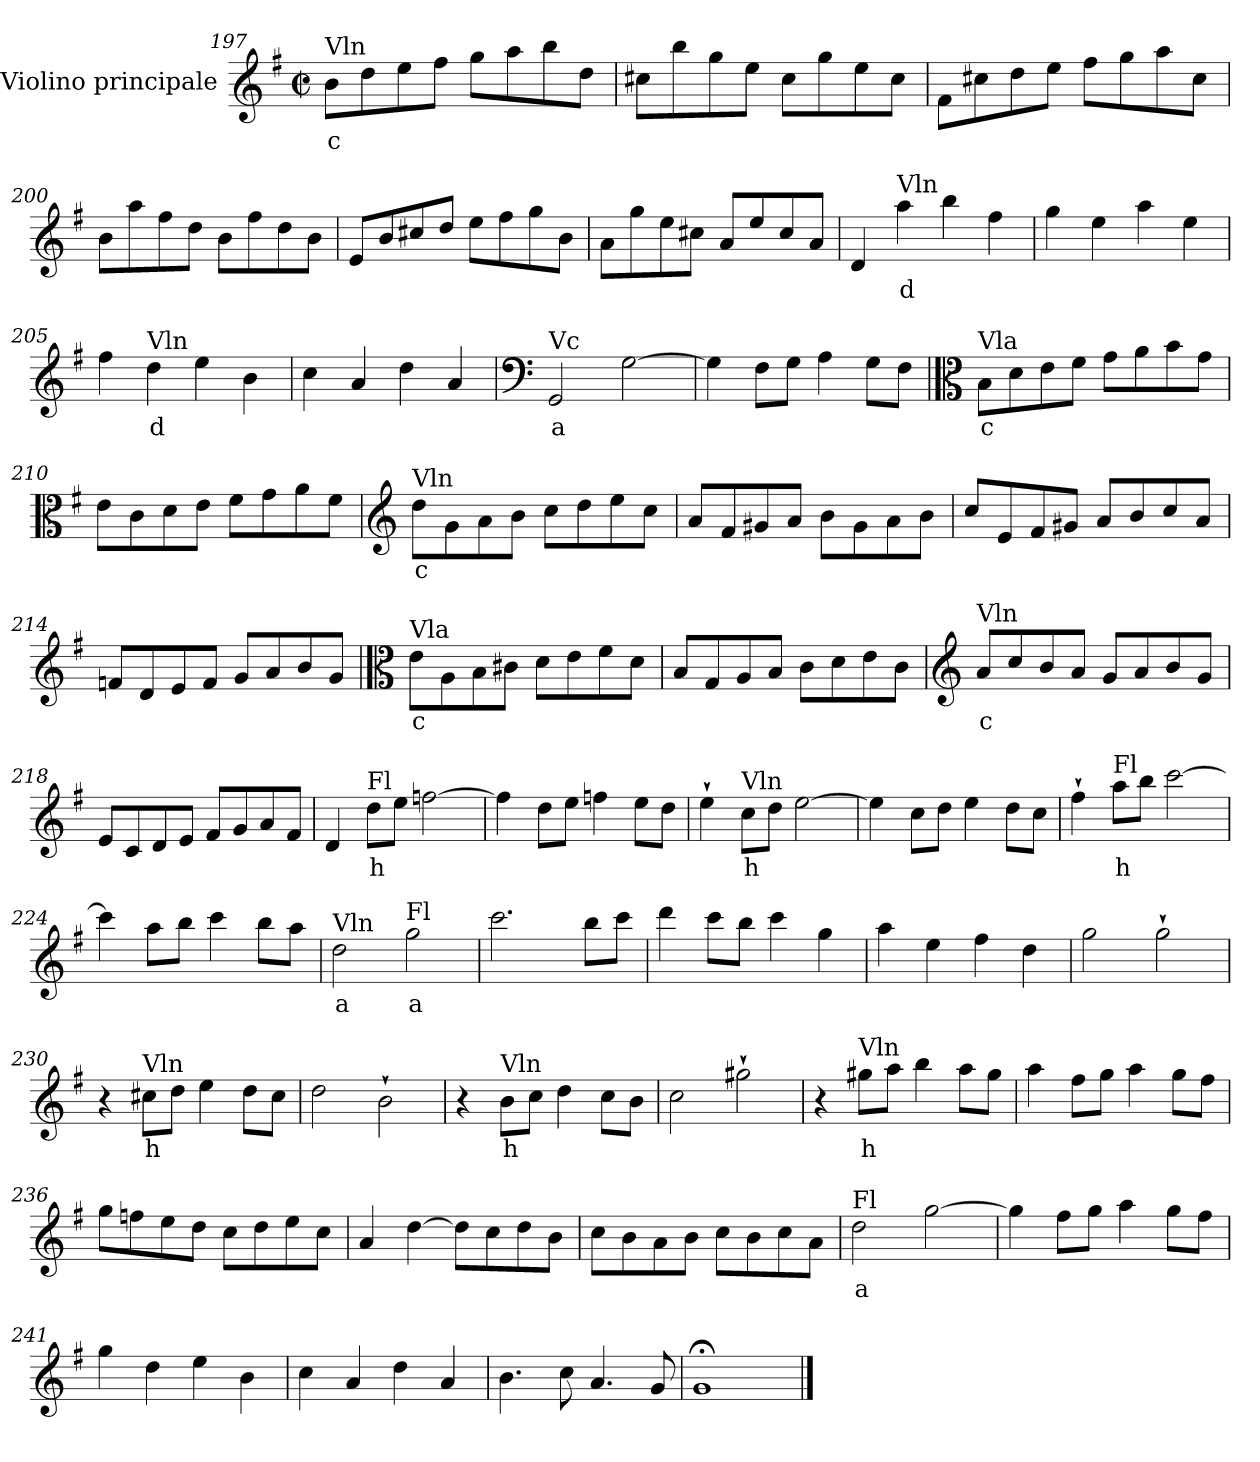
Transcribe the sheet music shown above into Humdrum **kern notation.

**kern	**text
*part1	*part1
*staff1	*staff1
*I"Violino principale	*
*I'Vln. p.	*
*clefG2	*
*k[f#]	*
*M2/2	*
*met(c|)	*
=197	=197
!LO:TX:a:t=Vln	!
!	!LO:LY:color=#FF0000
8b\L	c
8dd\	.
8ee\	.
8ff#\J	.
8gg\L	.
8aa\	.
8bb\	.
8dd\J	.
=198	=198
8cc#X\L	.
8bb\	.
8gg\	.
8ee\J	.
8cc#\L	.
8gg\	.
8ee\	.
8cc#\J	.
=199	=199
8f#\L	.
8cc#X\	.
8dd\	.
8ee\J	.
8ff#\L	.
8gg\	.
8aa\	.
8cc#\J	.
=200	=200
8b\L	.
8aa\	.
8ff#\	.
8dd\J	.
8b\L	.
8ff#\	.
8dd\	.
8b\J	.
=201	=201
8e/L	.
8b/	.
8cc#X/	.
8dd/J	.
8ee\L	.
8ff#\	.
8gg\	.
8b\J	.
=202	=202
8a\L	.
8gg\	.
8ee\	.
8cc#X\J	.
8a/L	.
8ee/	.
8cc#/	.
8a/J	.
=203	=203
4d	.
!LO:TX:a:t=Vln	!
!	!LO:LY:color=#FF0000
4aa	d
4bb	.
4ff#	.
=204	=204
4gg	.
4ee	.
4aa	.
4ee	.
=205	=205
4ff#	.
!LO:TX:a:t=Vln	!
!	!LO:LY:color=#FF0000
4dd	d
4ee	.
4b	.
=206	=206
4cc	.
4a	.
4dd	.
4a	.
=207	=207
*clefF4	*
!LO:TX:a:t=Vc	!
!	!LO:LY:color=#FF0000
2GG	a
[2G	.
=208	=208
4G]	.
8F#\L	.
8G\J	.
4A	.
8G\L	.
8F#\J	.
=209	=209
*clefC3	*
!LO:TX:a:t=Vla	!
!	!LO:LY:color=#FF0000
8B\L	c
8d\	.
8e\	.
8f#\J	.
8g\L	.
8a\	.
8b\	.
8g\J	.
=210	=210
8e\L	.
8c\	.
8d\	.
8e\J	.
8f#\L	.
8g\	.
8a\	.
8f#\J	.
=211	=211
*clefG2	*
!LO:TX:a:t=Vln	!
!	!LO:LY:color=#FF0000
8dd\L	c
8g\	.
8a\	.
8b\J	.
8cc\L	.
8dd\	.
8ee\	.
8cc\J	.
=212	=212
8a/L	.
8f#/	.
8g#X/	.
8a/J	.
8b\L	.
8g#\	.
8a\	.
8b\J	.
=213	=213
8cc/L	.
8e/	.
8f#/	.
8g#X/J	.
8a/L	.
8b/	.
8cc/	.
8a/J	.
=214	=214
8fn/L	.
8d/	.
8e/	.
8f/J	.
8g/L	.
8a/	.
8b/	.
8g/J	.
=215	=215
*clefC3	*
!LO:TX:a:t=Vla	!
!	!LO:LY:color=#FF0000
8e\L	c
8A\	.
8B\	.
8c#X\J	.
8d\L	.
8e\	.
8f#\	.
8d\J	.
=216	=216
8B/L	.
8G/	.
8A/	.
8B/J	.
8c\L	.
8d\	.
8e\	.
8c\J	.
=217	=217
*clefG2	*
!LO:TX:a:t=Vln	!
!	!LO:LY:color=#FF0000
8a/L	c
8cc/	.
8b/	.
8a/J	.
8g/L	.
8a/	.
8b/	.
8g/J	.
=218	=218
8e/L	.
8c/	.
8d/	.
8e/J	.
8f#/L	.
8g/	.
8a/	.
8f#/J	.
=219	=219
4d	.
!LO:TX:a:t=Fl	!
!	!LO:LY:color=#FF0000
8dd\L	h
8ee\J	.
[2ffn	.
=220	=220
4ff]	.
8dd\L	.
8ee\J	.
4ffn	.
8ee\L	.
8dd\J	.
=221	=221
4ee`	.
!LO:TX:a:t=Vln	!
!	!LO:LY:color=#FF0000
8cc\L	h
8dd\J	.
[2ee	.
=222	=222
4ee]	.
8cc\L	.
8dd\J	.
4ee	.
8dd\L	.
8cc\J	.
=223	=223
4ff#`	.
!LO:TX:a:t=Fl	!
!	!LO:LY:color=#FF0000
8aa\L	h
8bb\J	.
[2ccc	.
=224	=224
4ccc]	.
8aa\L	.
8bb\J	.
4ccc	.
8bb\L	.
8aa\J	.
=225	=225
!LO:TX:a:t=Vln	!
!	!LO:LY:color=#FF0000
2dd	a
!LO:TX:a:t=Fl	!
!	!LO:LY:color=#FF0000
2gg	a
=226	=226
2.ccc	.
8bb\L	.
8ccc\J	.
=227	=227
4ddd	.
8ccc\L	.
8bb\J	.
4ccc	.
4gg	.
=228	=228
4aa	.
4ee	.
4ff#	.
4dd	.
=229	=229
2gg	.
2gg`	.
=230	=230
4r	.
!LO:TX:a:t=Vln	!
!	!LO:LY:color=#FF0000
8cc#X\L	h
8dd\J	.
4ee	.
8dd\L	.
8cc#\J	.
=231	=231
2dd	.
2b`	.
=232	=232
4r	.
!LO:TX:a:t=Vln	!
!	!LO:LY:color=#FF0000
8b\L	h
8cc\J	.
4dd	.
8cc\L	.
8b\J	.
=233	=233
2cc	.
2gg#X`	.
=234	=234
4r	.
!LO:TX:a:t=Vln	!
!	!LO:LY:color=#FF0000
8gg#X\L	h
8aa\J	.
4bb	.
8aa\L	.
8gg#\J	.
=235	=235
4aa	.
8ff#\L	.
8gg\J	.
4aa	.
8gg\L	.
8ff#\J	.
=236	=236
8gg\L	.
8ffn\	.
8ee\	.
8dd\J	.
8cc\L	.
8dd\	.
8ee\	.
8cc\J	.
=237	=237
4a	.
[4dd	.
8dd\L]	.
8cc\	.
8dd\	.
8b\J	.
=238	=238
8cc\L	.
8b\	.
8a\	.
8b\J	.
8cc\L	.
8b\	.
8cc\	.
8a\J	.
=239	=239
!LO:TX:a:t=Fl	!
!	!LO:LY:color=#FF0000
2dd	a
[2gg	.
=240	=240
4gg]	.
8ff#\L	.
8gg\J	.
4aa	.
8gg\L	.
8ff#\J	.
=241	=241
4gg	.
4dd	.
4ee	.
4b	.
=242	=242
4cc	.
4a	.
4dd	.
4a	.
=243	=243
4.b	.
8cc	.
4.a	.
8g	.
=244	=244
1g;<	.
==	==
*-	*-
